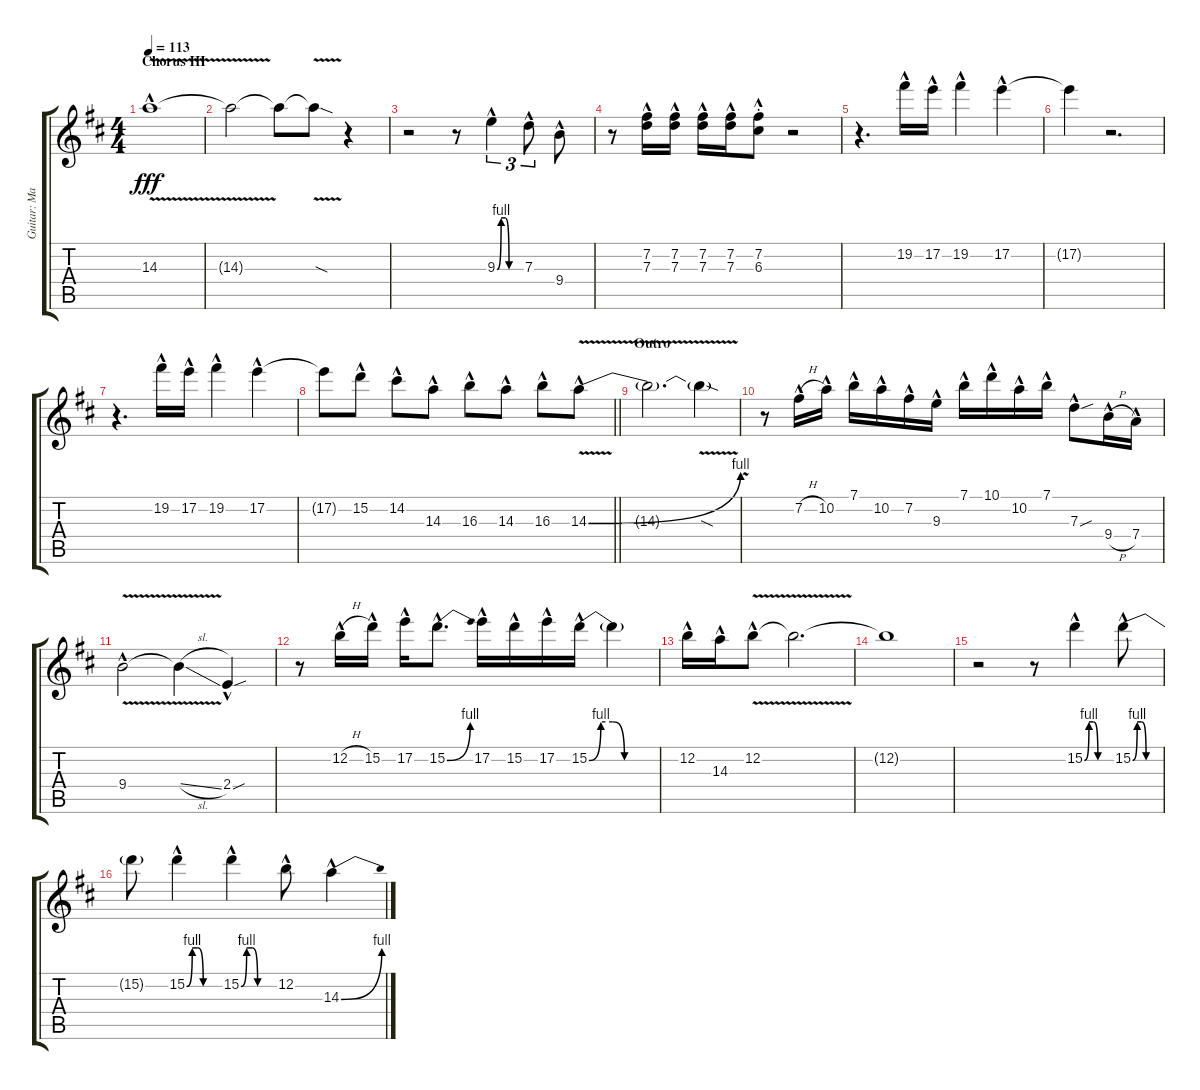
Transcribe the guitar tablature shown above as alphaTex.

\track ("Guitar: Marty" "Guitar: Ma") {instrument overdrivenguitar}
\staff {score tabs}
\tuning (E4 B3 G3 D3 A2 E2) {hide}
\ts (4 4)
\section ("" "Chorus III")
\tempo 113
\clef g2
\ks d
14.3{v hac}.1{dy fff} |
14.3{t}.2 14.3{t}.8 14.3{v sod t}.8 r.4 |
r.2 r.8 9.3{be (custom 0 0 10 4 20 4 30 0 60 0) hac}.4{tu (3 2)} 7.3{hac}.8{tu (3 2)} 9.4{hac}.8 |
r.8 (7.2{hac} 7.3{hac}).16 (7.2{hac} 7.3{hac}).16 (7.2{hac} 7.3{hac}).16 (7.2{hac} 7.3{hac}).16 (7.2{hac st} 6.3{hac st}).8 r.2 |
r.4{d} 19.2{hac}.16 17.2{hac}.16 19.2{hac}.4 17.2{hac}.4 |
17.2{t}.4 r.2{d} |
r.4{d} 19.2{hac}.16 17.2{hac}.16 19.2{hac}.4 17.2{hac}.4 |
\barLineRight lightlight
17.2{t}.8 15.2{hac}.8 14.2{hac}.8 14.3{hac}.8 16.3{hac}.8 14.3{hac}.8 16.3{hac}.8 14.3{be (bend 0 0 60 4) v hac}.8 |
\section ("" "Outro")
14.3{t}.2{d} 14.3{v sod t}.4 |
r.8 7.2{h hac}.16 10.2{hac}.16 7.1{hac}.16 10.2{hac}.16 7.2{hac}.16 9.3{hac}.16 7.1{hac}.16 10.1{hac}.16 10.2{hac}.16 7.1{hac}.16 7.3{sou hac}.8 9.4{h hac}.16 7.4{hac}.16 |
9.4{v hac}.2 9.4{sl t}.4 2.4{sou hac}.4 |
r.8 12.2{h hac}.16 15.2{hac}.16 17.2{hac}.16 15.2{be (bend 0 0 60 4) hac}.8{d} 17.2{hac}.16 15.2{hac}.16 17.2{hac}.16 15.2{be (custom 0 0 10 4 20 4 30 0 60 0) hac}.16 15.2{t}.4 |
12.2{hac}.16 14.3{hac}.16 12.2{v hac}.8 12.2{t}.2{d} |
12.2{t}.1 |
r.2 r.8 15.2{be (custom 0 0 10 4 20 4 30 0 60 0) hac}.4 15.2{be (custom 0 0 10 4 20 4 30 0 60 0) hac}.8 |
15.2{t}.8 15.2{be (custom 0 0 10 4 20 4 30 0 60 0) hac}.4 15.2{be (custom 0 0 10 4 20 4 30 0 60 0) hac}.4 12.2{hac}.8 14.3{be (bend 0 0 60 4) hac}.4
